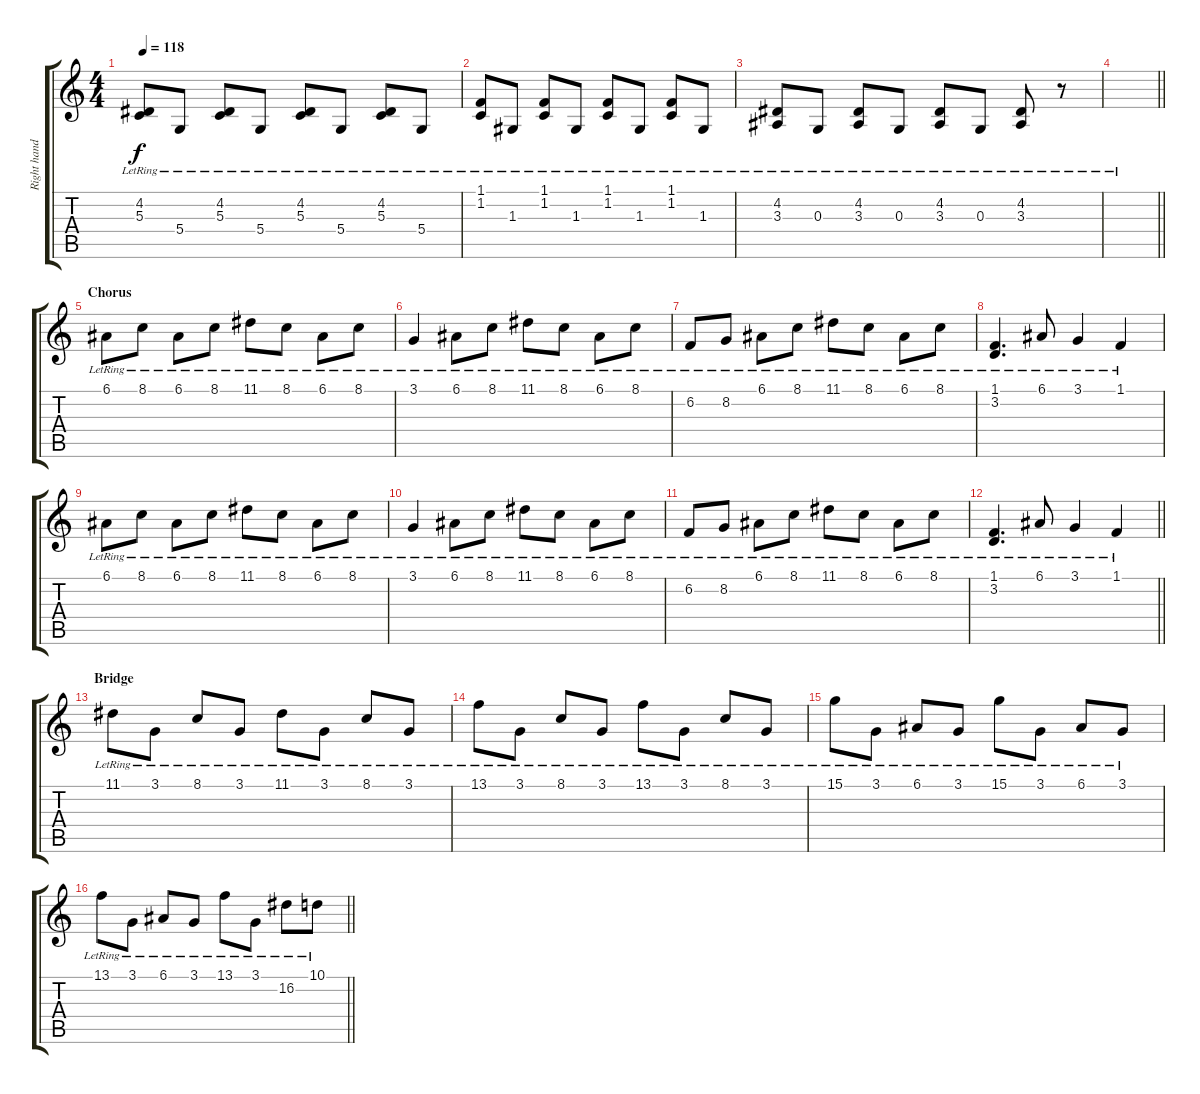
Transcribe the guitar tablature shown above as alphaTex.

\track ("Right hand" "Right hand") {instrument acousticgrandpiano}
\staff {score tabs}
\tuning (E4 B3 G3 D3 A2 E2) {hide}
\ts (4 4)
\tempo 118
\clef g2
\ks c
(4.2{lr} 5.3{lr}).8{dy f} 5.4{lr}.8 (4.2{lr} 5.3{lr}).8 5.4{lr}.8 (4.2{lr} 5.3{lr}).8 5.4{lr}.8 (4.2{lr} 5.3{lr}).8 5.4{lr}.8 |
(1.1{lr} 1.2{lr}).8 1.3{lr}.8 (1.1{lr} 1.2{lr}).8 1.3{lr}.8 (1.1{lr} 1.2{lr}).8 1.3{lr}.8 (1.1{lr} 1.2{lr}).8 1.3{lr}.8 |
(4.2{lr} 3.3{lr}).8 0.3{lr}.8 (4.2{lr} 3.3{lr}).8 0.3{lr}.8 (4.2{lr} 3.3{lr}).8 0.3{lr}.8 (4.2{lr} 3.3).8 r.8 |
\barLineRight lightlight
|
\section ("" "Chorus")
6.1{lr}.8 8.1{lr}.8 6.1{lr}.8 8.1{lr}.8 11.1{lr}.8 8.1{lr}.8 6.1{lr}.8 8.1{lr}.8 |
3.1{lr}.4 6.1{lr}.8 8.1{lr}.8 11.1{lr}.8 8.1{lr}.8 6.1{lr}.8 8.1{lr}.8 |
6.2{lr}.8 8.2{lr}.8 6.1{lr}.8 8.1{lr}.8 11.1{lr}.8 8.1{lr}.8 6.1{lr}.8 8.1{lr}.8 |
(1.1{lr} 3.2{lr}).4{d} 6.1{lr}.8 3.1{lr}.4 1.1{lr}.4 |
6.1{lr}.8 8.1{lr}.8 6.1{lr}.8 8.1{lr}.8 11.1{lr}.8 8.1{lr}.8 6.1{lr}.8 8.1{lr}.8 |
3.1{lr}.4 6.1{lr}.8 8.1{lr}.8 11.1{lr}.8 8.1{lr}.8 6.1{lr}.8 8.1{lr}.8 |
6.2{lr}.8 8.2{lr}.8 6.1{lr}.8 8.1{lr}.8 11.1{lr}.8 8.1{lr}.8 6.1{lr}.8 8.1{lr}.8 |
\barLineRight lightlight
(1.1{lr} 3.2{lr}).4{d} 6.1{lr}.8 3.1{lr}.4 1.1{lr}.4 |
\section ("" "Bridge")
11.1{lr}.8 3.1{lr}.8 8.1{lr}.8 3.1{lr}.8 11.1{lr}.8 3.1{lr}.8 8.1{lr}.8 3.1{lr}.8 |
13.1{lr}.8 3.1{lr}.8 8.1{lr}.8 3.1{lr}.8 13.1{lr}.8 3.1{lr}.8 8.1{lr}.8 3.1{lr}.8 |
15.1{lr}.8 3.1{lr}.8 6.1{lr}.8 3.1{lr}.8 15.1{lr}.8 3.1{lr}.8 6.1{lr}.8 3.1{lr}.8 |
\barLineRight lightlight
13.1{lr}.8 3.1{lr}.8 6.1{lr}.8 3.1{lr}.8 13.1{lr}.8 3.1{lr}.8 16.2{lr}.8 10.1{lr}.8
